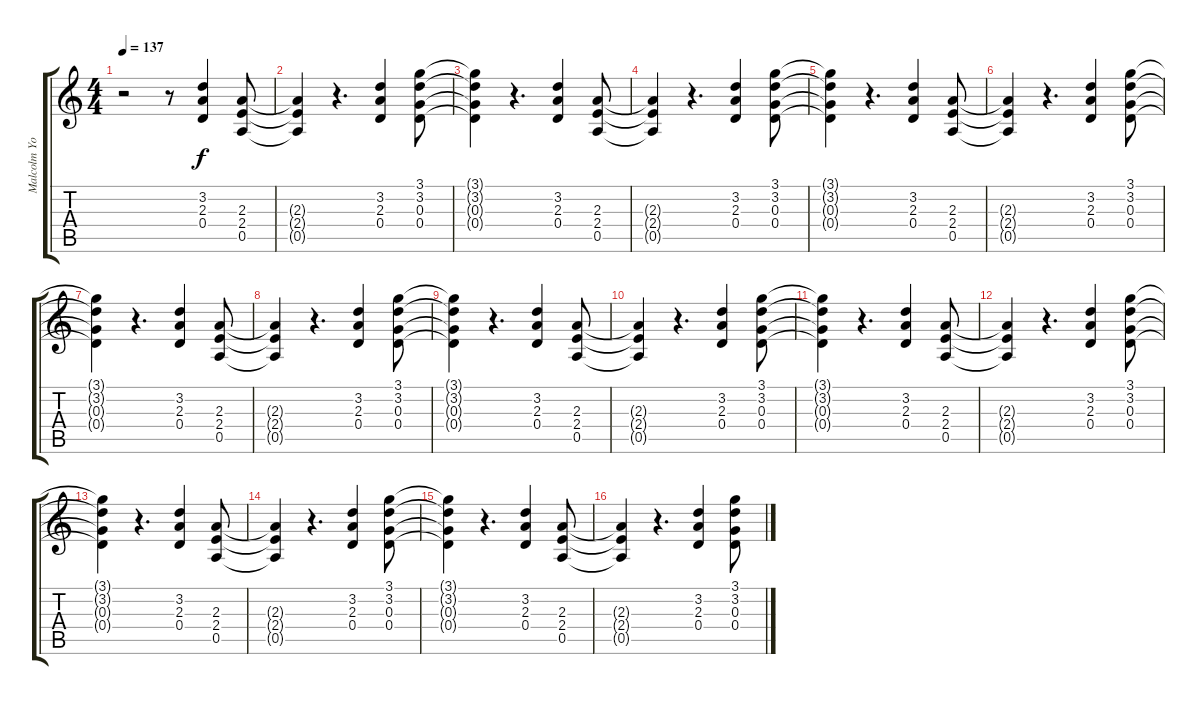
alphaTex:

\track ("Malcolm Young / 2nd guitar" "Malcolm Yo") {instrument overdrivenguitar}
\staff {score tabs}
\tuning (E4 B3 G3 D3 A2 E2) {hide}
\ts (4 4)
\tempo 137
\clef g2
\ks c
r.2{dy f instrument overdrivenguitar} r.8 (3.2 2.3 0.4).4 (2.3 2.4 0.5).8 |
(2.3{t} 2.4{t} 0.5{t}).4 r.4{d} (3.2 2.3 0.4).4 (3.1 3.2 0.3 0.4).8 |
(3.1{t} 3.2{t} 0.3{t} 0.4{t}).4 r.4{d} (3.2 2.3 0.4).4 (2.3 2.4 0.5).8 |
(2.3{t} 2.4{t} 0.5{t}).4 r.4{d} (3.2 2.3 0.4).4 (3.1 3.2 0.3 0.4).8 |
(3.1{t} 3.2{t} 0.3{t} 0.4{t}).4 r.4{d} (3.2 2.3 0.4).4 (2.3 2.4 0.5).8 |
(2.3{t} 2.4{t} 0.5{t}).4 r.4{d} (3.2 2.3 0.4).4 (3.1 3.2 0.3 0.4).8 |
(3.1{t} 3.2{t} 0.3{t} 0.4{t}).4 r.4{d} (3.2 2.3 0.4).4 (2.3 2.4 0.5).8 |
(2.3{t} 2.4{t} 0.5{t}).4 r.4{d} (3.2 2.3 0.4).4 (3.1 3.2 0.3 0.4).8 |
(3.1{t} 3.2{t} 0.3{t} 0.4{t}).4 r.4{d} (3.2 2.3 0.4).4 (2.3 2.4 0.5).8 |
(2.3{t} 2.4{t} 0.5{t}).4 r.4{d} (3.2 2.3 0.4).4 (3.1 3.2 0.3 0.4).8 |
(3.1{t} 3.2{t} 0.3{t} 0.4{t}).4 r.4{d} (3.2 2.3 0.4).4 (2.3 2.4 0.5).8 |
(2.3{t} 2.4{t} 0.5{t}).4 r.4{d} (3.2 2.3 0.4).4 (3.1 3.2 0.3 0.4).8 |
(3.1{t} 3.2{t} 0.3{t} 0.4{t}).4 r.4{d} (3.2 2.3 0.4).4 (2.3 2.4 0.5).8 |
(2.3{t} 2.4{t} 0.5{t}).4 r.4{d} (3.2 2.3 0.4).4 (3.1 3.2 0.3 0.4).8 |
(3.1{t} 3.2{t} 0.3{t} 0.4{t}).4 r.4{d} (3.2 2.3 0.4).4 (2.3 2.4 0.5).8 |
(2.3{t} 2.4{t} 0.5{t}).4 r.4{d} (3.2 2.3 0.4).4 (3.1 3.2 0.3 0.4).8
